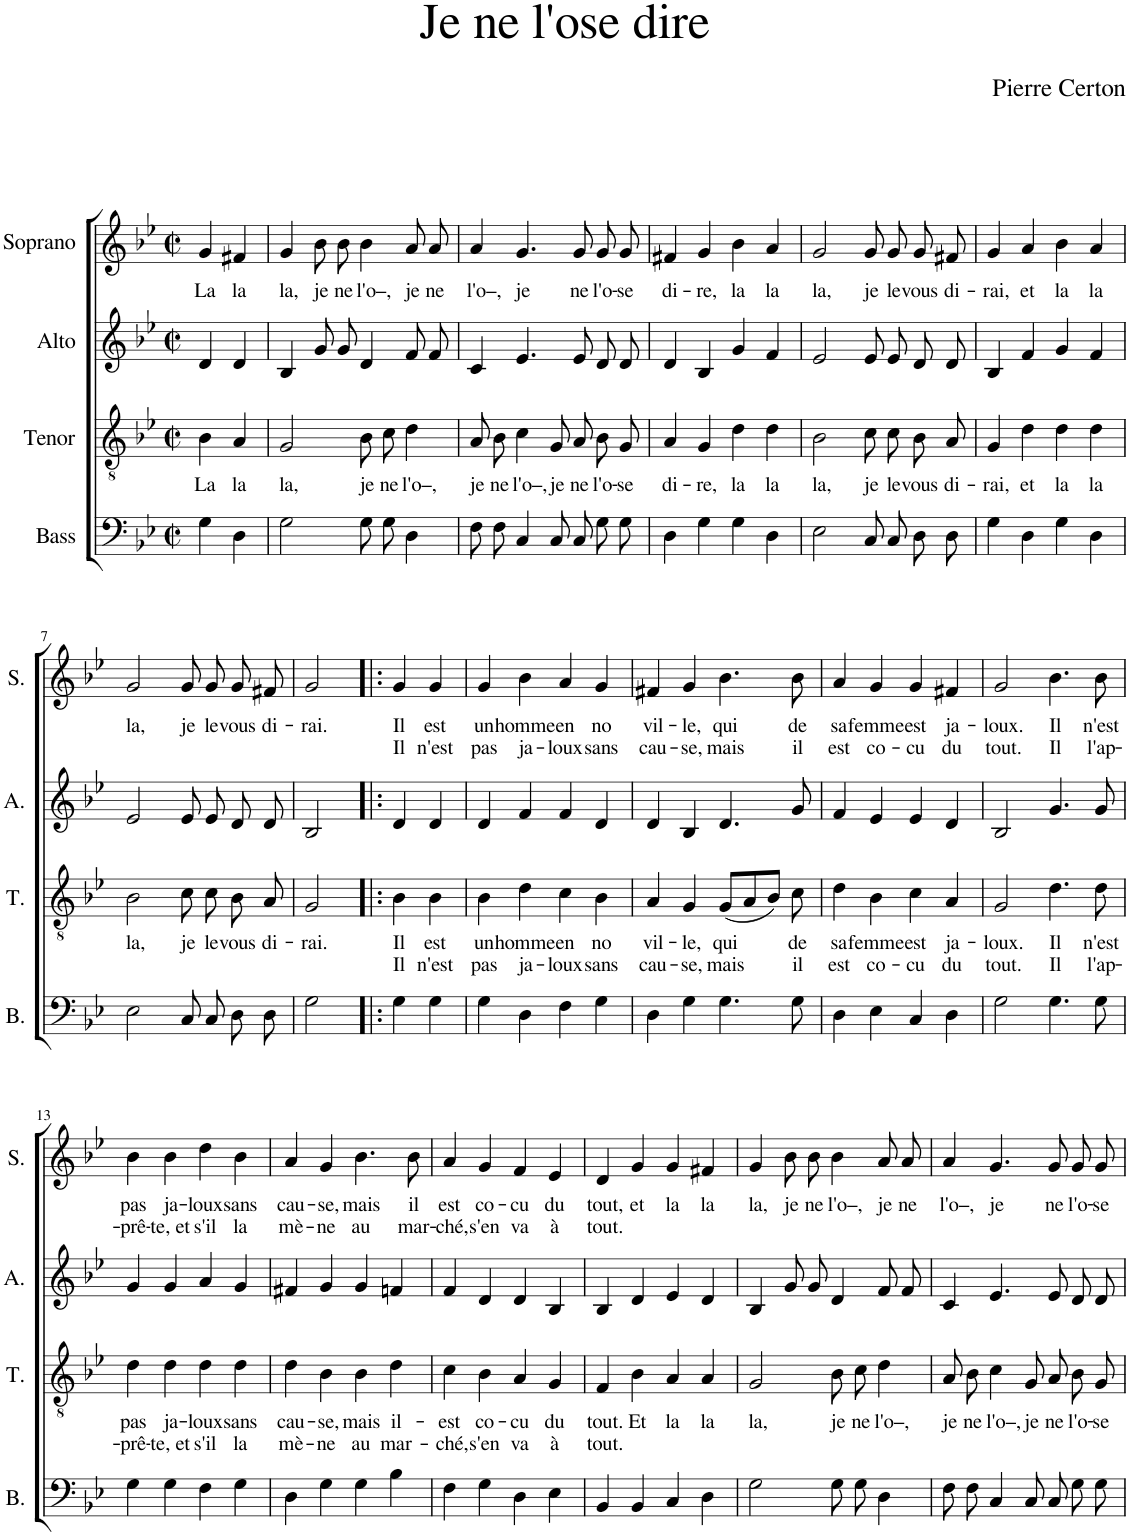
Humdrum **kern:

**kern	**kern	**text	**text	**kern	**kern	**text	**text
*part4	*part3	*part3	*part3	*part2	*part1	*part1	*part1
*staff4	*staff3	*staff3	*staff3	*staff2	*staff1	*staff1	*staff1
*I"Bass	*I"Tenor	*	*	*I"Alto	*I"Soprano	*	*
*I'B.	*I'T.	*	*	*I'A.	*I'S.	*	*
*clefF4	*clefGv2	*	*	*clefG2	*clefG2	*	*
*k[b-e-]	*k[b-e-]	*	*	*k[b-e-]	*k[b-e-]	*	*
*M2/2	*M2/2	*	*	*M2/2	*M2/2	*	*
*met(c|)	*met(c|)	*	*	*met(c|)	*met(c|)	*	*
=1	=1	=1	=1	=1	=1	=1	=1
!	!	!LO:LY:b	!	!	!	!LO:LY:b	!
4G\	4B-\	La	.	4d/	4g/	La	.
!	!	!LO:LY:b	!	!	!	!LO:LY:b	!
4D\	4A/	la	.	4d/	4f#X/	la	.
=2	=2	=2	=2	=2	=2	=2	=2
*M4/4	*M4/4	*	*	*M4/4	*M4/4	*	*
!	!	!LO:LY:b	!	!	!	!LO:LY:b	!
2G\	2G/	la,	.	4B-/	4g/	la,	.
!	!	!	!	!	!	!LO:LY:b	!
.	.	.	.	8g/L	8b-\L	je	.
!	!	!	!	!	!	!LO:LY:b	!
.	.	.	.	8g/J	8b-\J	ne	.
!	!	!LO:LY:b	!	!	!	!LO:LY:b	!
8G\L	8B-\	je	.	4d/	4b-\	l'o–,	.
!	!	!LO:LY:b	!	!	!	!	!
8G\J	8c\	ne	.	.	.	.	.
!	!	!LO:LY:b	!	!	!	!LO:LY:b	!
4D\	4d\	l'o–,	.	8f/L	8a/L	je	.
!	!	!	!	!	!	!LO:LY:b	!
.	.	.	.	8f/J	8a/J	ne	.
=3	=3	=3	=3	=3	=3	=3	=3
!	!	!LO:LY:b	!	!	!	!LO:LY:b	!
8F\L	8A/	je	.	4c/	4a/	l'o–,	.
!	!	!LO:LY:b	!	!	!	!	!
8F\J	8B-\	ne	.	.	.	.	.
!	!	!LO:LY:b	!	!	!	!LO:LY:b	!
4C/	4c\	l'o–,	.	4.e-/	4.g/	je	.
!	!	!LO:LY:b	!	!	!	!	!
8C/L	8G/	je	.	.	.	.	.
!	!	!LO:LY:b	!	!	!	!LO:LY:b	!
8C/J	8A/	ne	.	8e-/	8g/	ne	.
!	!	!LO:LY:b	!	!	!	!LO:LY:b	!
8G\L	8B-\	l'o-	.	8d/L	8g/L	l'o-	.
!	!	!LO:LY:b	!	!	!	!LO:LY:b	!
8G\J	8G/	-se	.	8d/J	8g/J	-se	.
=4	=4	=4	=4	=4	=4	=4	=4
!	!	!LO:LY:b	!	!	!	!LO:LY:b	!
4D\	4A/	di-	.	4d/	4f#X/	di-	.
!	!	!LO:LY:b	!	!	!	!LO:LY:b	!
4G\	4G/	-re,	.	4B-/	4g/	-re,	.
!	!	!LO:LY:b	!	!	!	!LO:LY:b	!
4G\	4d\	la	.	4g/	4b-\	la	.
!	!	!LO:LY:b	!	!	!	!LO:LY:b	!
4D\	4d\	la	.	4f/	4a/	la	.
=5	=5	=5	=5	=5	=5	=5	=5
!	!	!LO:LY:b	!	!	!	!LO:LY:b	!
2E-\	2B-\	la,	.	2e-/	2g/	la,	.
!	!	!LO:LY:b	!	!	!	!LO:LY:b	!
8C/L	8c\	je	.	8e-/L	8g/L	je	.
!	!	!LO:LY:b	!	!	!	!LO:LY:b	!
8C/J	8c\	le	.	8e-/J	8g/J	le	.
!	!	!LO:LY:b	!	!	!	!LO:LY:b	!
8D\L	8B-\	vous	.	8d/L	8g/L	vous	.
!	!	!LO:LY:b	!	!	!	!LO:LY:b	!
8D\J	8A/	di-	.	8d/J	8f#X/J	di-	.
=6	=6	=6	=6	=6	=6	=6	=6
!	!	!LO:LY:b	!	!	!	!LO:LY:b	!
4G\	4G/	-rai,	.	4B-/	4g/	-rai,	.
!	!	!LO:LY:b	!	!	!	!LO:LY:b	!
4D\	4d\	et	.	4f/	4a/	et	.
!	!	!LO:LY:b	!	!	!	!LO:LY:b	!
4G\	4d\	la	.	4g/	4b-\	la	.
!	!	!LO:LY:b	!	!	!	!LO:LY:b	!
4D\	4d\	la	.	4f/	4a/	la	.
!!LO:LB:g=z
=7	=7	=7	=7	=7	=7	=7	=7
!	!	!LO:LY:b	!	!	!	!LO:LY:b	!
2E-\	2B-\	la,	.	2e-/	2g/	la,	.
!	!	!LO:LY:b	!	!	!	!LO:LY:b	!
8C/L	8c\	je	.	8e-/L	8g/L	je	.
!	!	!LO:LY:b	!	!	!	!LO:LY:b	!
8C/J	8c\	le	.	8e-/J	8g/J	le	.
!	!	!LO:LY:b	!	!	!	!LO:LY:b	!
8D\L	8B-\	vous	.	8d/L	8g/L	vous	.
!	!	!LO:LY:b	!	!	!	!LO:LY:b	!
8D\J	8A/	di-	.	8d/J	8f#X/J	di-	.
=8	=8	=8	=8	=8	=8	=8	=8
!	!	!LO:LY:b	!	!	!	!LO:LY:b	!
2G\	2G/	-rai.	.	2B-/	2g/	-rai.	.
!	!	!LO:LY:b	!LO:LY:b	!	!	!LO:LY:b	!LO:LY:b
4G\	4B-\	Il	Il	4d/	4g/	Il	Il
!	!	!LO:LY:b	!LO:LY:b	!	!	!LO:LY:b	!LO:LY:b
4G\	4B-\	est	n'est	4d/	4g/	est	n'est
=9	=9	=9	=9	=9	=9	=9	=9
!	!	!LO:LY:b	!LO:LY:b	!	!	!LO:LY:b	!LO:LY:b
4G\	4B-\	un	pas	4d/	4g/	un	pas
!	!	!LO:LY:b	!LO:LY:b	!	!	!LO:LY:b	!LO:LY:b
4D\	4d\	homme	ja-	4f/	4b-\	homme	ja-
!	!	!LO:LY:b	!LO:LY:b	!	!	!LO:LY:b	!LO:LY:b
4F\	4c\	en	-loux	4f/	4a/	en	-loux
!	!	!LO:LY:b	!LO:LY:b	!	!	!LO:LY:b	!LO:LY:b
4G\	4B-\	no	sans	4d/	4g/	no	sans
=10	=10	=10	=10	=10	=10	=10	=10
!	!	!LO:LY:b	!LO:LY:b	!	!	!LO:LY:b	!LO:LY:b
4D\	4A/	vil-	cau-	4d/	4f#X/	vil-	cau-
!	!	!LO:LY:b	!LO:LY:b	!	!	!LO:LY:b	!LO:LY:b
4G\	4G/	-le,	-se,	4B-/	4g/	-le,	-se,
!	!	!LO:LY:b	!LO:LY:b	!	!	!LO:LY:b	!LO:LY:b
4.G\	(8G/L	qui	mais	4.d/	4.b-\	qui	mais
.	8A/	.	.	.	.	.	.
.	8B-/J)	.	.	.	.	.	.
!	!	!LO:LY:b	!LO:LY:b	!	!	!LO:LY:b	!LO:LY:b
8G\	8c\	de	il	8g/	8b-\	de	il
=11	=11	=11	=11	=11	=11	=11	=11
!	!	!LO:LY:b	!LO:LY:b	!	!	!LO:LY:b	!LO:LY:b
4D\	4d\	sa	est	4f/	4a/	sa	est
!	!	!LO:LY:b	!LO:LY:b	!	!	!LO:LY:b	!LO:LY:b
4E-\	4B-\	femme	co-	4e-/	4g/	femme	co-
!	!	!LO:LY:b	!LO:LY:b	!	!	!LO:LY:b	!LO:LY:b
4C/	4c\	est	-cu	4e-/	4g/	est	-cu
!	!	!LO:LY:b	!LO:LY:b	!	!	!LO:LY:b	!LO:LY:b
4D\	4A/	ja-	du	4d/	4f#X/	ja-	du
=12	=12	=12	=12	=12	=12	=12	=12
!	!	!LO:LY:b	!LO:LY:b	!	!	!LO:LY:b	!LO:LY:b
2G\	2G/	-loux.	tout.	2B-/	2g/	-loux.	tout.
!	!	!LO:LY:b	!LO:LY:b	!	!	!LO:LY:b	!LO:LY:b
4.G\	4.d\	Il	Il	4.g/	4.b-\	Il	Il
!	!	!LO:LY:b	!LO:LY:b	!	!	!LO:LY:b	!LO:LY:b
8G\	8d\	n'est	l'ap-	8g/	8b-\	n'est	l'ap-
!!LO:LB:g=z
=13	=13	=13	=13	=13	=13	=13	=13
!	!	!LO:LY:b	!LO:LY:b	!	!	!LO:LY:b	!LO:LY:b
4G\	4d\	pas	-prê-	4g/	4b-\	pas	-prê-
!	!	!LO:LY:b	!LO:LY:b	!	!	!LO:LY:b	!LO:LY:b
4G\	4d\	ja-	-te, et	4g/	4b-\	ja-	-te, et
!	!	!LO:LY:b	!LO:LY:b	!	!	!LO:LY:b	!LO:LY:b
4F\	4d\	-loux	s'il	4a/	4dd\	-loux	s'il
!	!	!LO:LY:b	!LO:LY:b	!	!	!LO:LY:b	!LO:LY:b
4G\	4d\	sans	la	4g/	4b-\	sans	la
=14	=14	=14	=14	=14	=14	=14	=14
!	!	!LO:LY:b	!LO:LY:b	!	!	!LO:LY:b	!LO:LY:b
4D\	4d\	cau-	mè-	4f#X/	4a/	cau-	mè-
!	!	!LO:LY:b	!LO:LY:b	!	!	!LO:LY:b	!LO:LY:b
4G\	4B-\	-se,	-ne	4g/	4g/	-se,	-ne
!	!	!LO:LY:b	!LO:LY:b	!	!	!LO:LY:b	!LO:LY:b
4G\	4B-\	mais	au	4g/	4.b-\	mais	au
!	!	!LO:LY:b	!LO:LY:b	!	!	!	!
4B-\	4d\	il-	mar-	4fn/	.	.	.
!	!	!	!	!	!	!LO:LY:b	!LO:LY:b
.	.	.	.	.	8b-\	il	mar-
=15	=15	=15	=15	=15	=15	=15	=15
!	!	!LO:LY:b	!LO:LY:b	!	!	!LO:LY:b	!LO:LY:b
4F\	4c\	-est	-ché,	4f/	4a/	est	-ché,
!	!	!LO:LY:b	!LO:LY:b	!	!	!LO:LY:b	!LO:LY:b
4G\	4B-\	co-	s'en	4d/	4g/	co-	s'en
!	!	!LO:LY:b	!LO:LY:b	!	!	!LO:LY:b	!LO:LY:b
4D\	4A/	-cu	va	4d/	4f/	-cu	va
!	!	!LO:LY:b	!LO:LY:b	!	!	!LO:LY:b	!LO:LY:b
4E-\	4G/	du	à	4B-/	4e-/	du	à
=16	=16	=16	=16	=16	=16	=16	=16
!	!	!LO:LY:b	!LO:LY:b	!	!	!LO:LY:b	!LO:LY:b
4BB-/	4F/	tout.	tout.	4B-/	4d/	tout,	tout.
!	!	!LO:LY:b	!	!	!	!LO:LY:b	!
4BB-/	4B-\	Et	.	4d/	4g/	et	.
!	!	!LO:LY:b	!	!	!	!LO:LY:b	!
4C/	4A/	la	.	4e-/	4g/	la	.
!	!	!LO:LY:b	!	!	!	!LO:LY:b	!
4D\	4A/	la	.	4d/	4f#X/	la	.
=17	=17	=17	=17	=17	=17	=17	=17
!	!	!LO:LY:b	!	!	!	!LO:LY:b	!
2G\	2G/	la,	.	4B-/	4g/	la,	.
!	!	!	!	!	!	!LO:LY:b	!
.	.	.	.	8g/L	8b-\L	je	.
!	!	!	!	!	!	!LO:LY:b	!
.	.	.	.	8g/J	8b-\J	ne	.
!	!	!LO:LY:b	!	!	!	!LO:LY:b	!
8G\L	8B-\	je	.	4d/	4b-\	l'o–,	.
!	!	!LO:LY:b	!	!	!	!	!
8G\J	8c\	ne	.	.	.	.	.
!	!	!LO:LY:b	!	!	!	!LO:LY:b	!
4D\	4d\	l'o–,	.	8f/L	8a/L	je	.
!	!	!	!	!	!	!LO:LY:b	!
.	.	.	.	8f/J	8a/J	ne	.
=18	=18	=18	=18	=18	=18	=18	=18
!	!	!LO:LY:b	!	!	!	!LO:LY:b	!
8F\L	8A/	je	.	4c/	4a/	l'o–,	.
!	!	!LO:LY:b	!	!	!	!	!
8F\J	8B-\	ne	.	.	.	.	.
!	!	!LO:LY:b	!	!	!	!LO:LY:b	!
4C/	4c\	l'o–,	.	4.e-/	4.g/	je	.
!	!	!LO:LY:b	!	!	!	!	!
8C/L	8G/	je	.	.	.	.	.
!	!	!LO:LY:b	!	!	!	!LO:LY:b	!
8C/J	8A/	ne	.	8e-/	8g/	ne	.
!	!	!LO:LY:b	!	!	!	!LO:LY:b	!
8G\L	8B-\	l'o-	.	8d/L	8g/L	l'o-	.
!	!	!LO:LY:b	!	!	!	!LO:LY:b	!
8G\J	8G/	-se	.	8d/J	8g/J	-se	.
=	=	=	=	=	=	=	=
*-	*-	*-	*-	*-	*-	*-	*-
